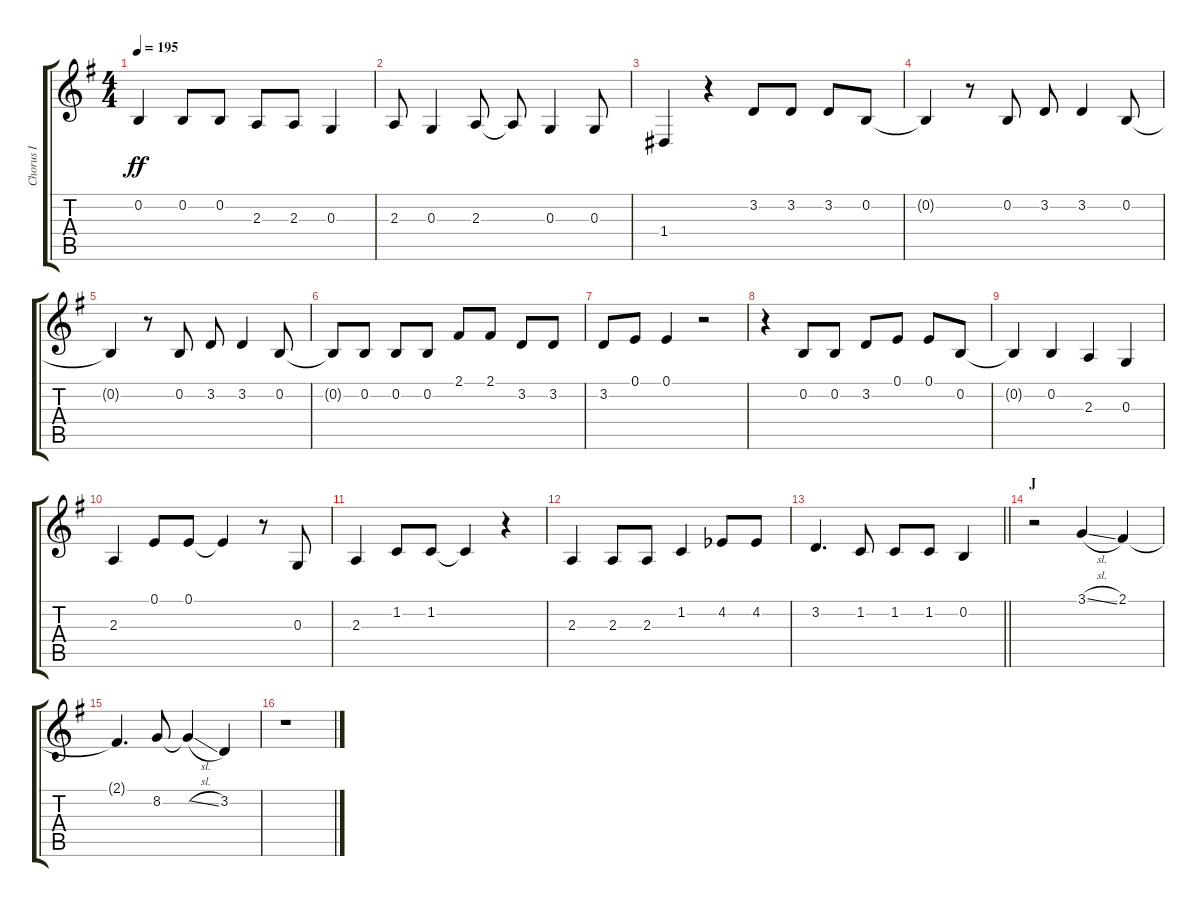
\track ("Chorus I" "Chorus I") {instrument voiceoohs}
\staff {score tabs}
\tuning (E4 B3 G3 D3 A2 E2) {hide}
\ts (4 4)
\tempo 195
\clef g2
\ks g
0.2{t}.4{dy ff} 0.2.8 0.2.8 2.3.8 2.3.8 0.3.4 |
2.3.8 0.3.4 2.3.8 2.3{t}.8 0.3.4 0.3.8 |
1.4.4 r.4 3.2.8 3.2.8 3.2.8 0.2.8 |
0.2{t}.4 r.8 0.2.8 3.2.8 3.2.4 0.2.8 |
0.2{t}.4 r.8 0.2.8 3.2.8 3.2.4 0.2.8 |
0.2{t}.8 0.2.8 0.2.8 0.2.8 2.1.8 2.1.8 3.2.8 3.2.8 |
3.2.8 0.1.8 0.1.4 r.2 |
r.4 0.2.8 0.2.8 3.2.8 0.1.8 0.1.8 0.2.8 |
0.2{t}.4 0.2.4 2.3.4 0.3.4 |
2.3.4 0.1.8 0.1.8 0.1{t}.4 r.8 0.3.8 |
2.3.4 1.2.8 1.2.8 1.2{t}.4 r.4 |
2.3.4 2.3.8 2.3.8 1.2.4 4.2{acc b}.8 4.2{acc b}.8 |
\barLineRight lightlight
3.2.4{d} 1.2.8 1.2.8 1.2.8 0.2.4 |
\section ("" "J")
r.2 3.1{sl}.4 2.1.4 |
2.1{t}.4{d} 8.2.8 8.2{sl t}.4 3.2.4 |
r.1
